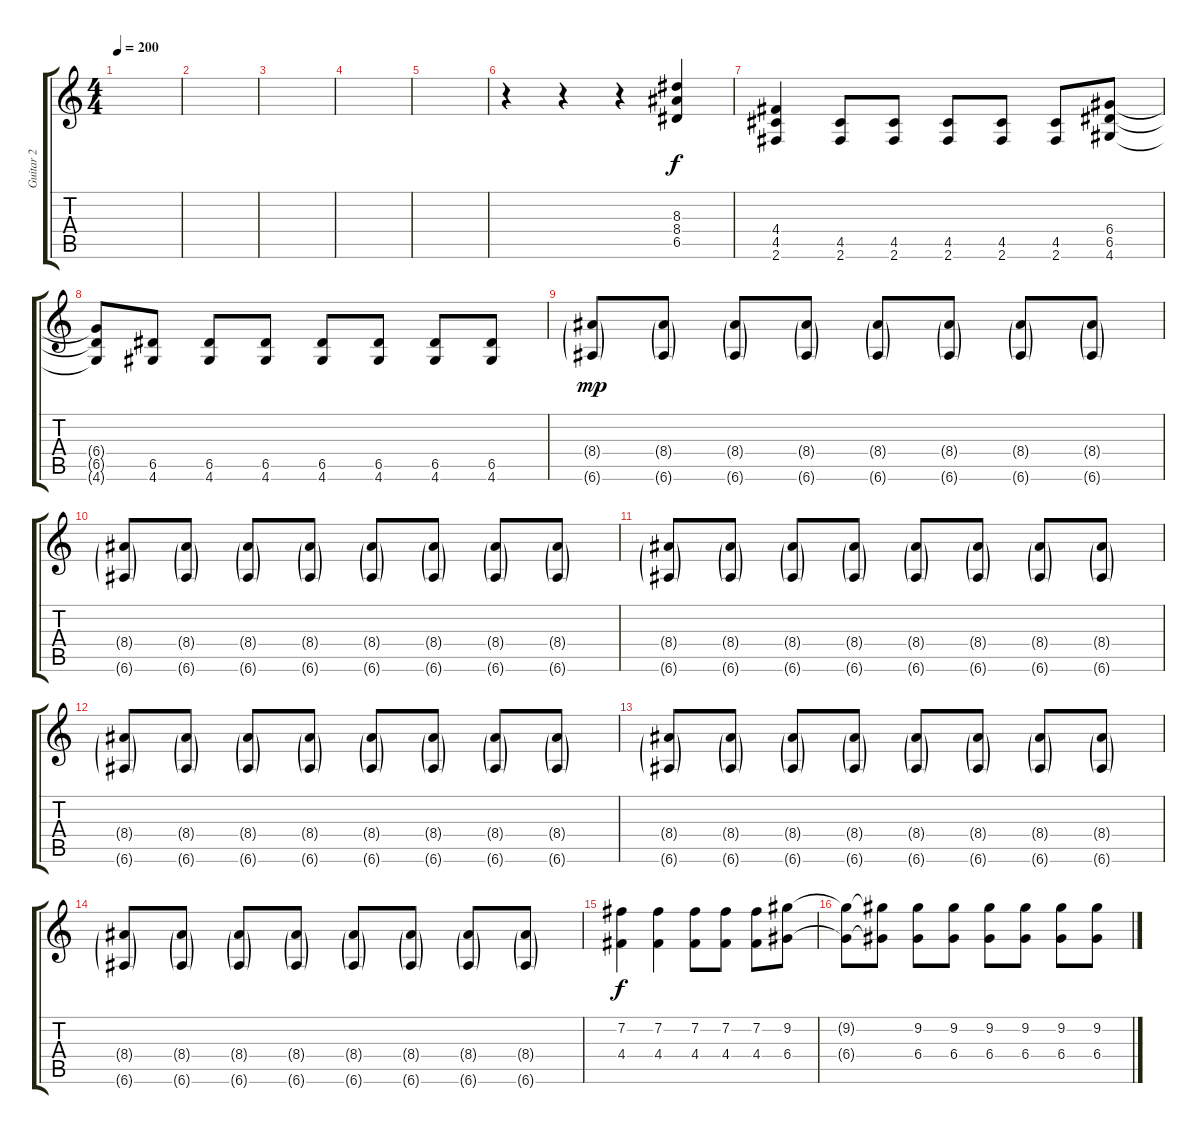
\track ("Guitar 2" "Guitar 2") {instrument overdrivenguitar}
\staff {score tabs}
\tuning (E4 B3 G3 D3 A2 E2) {hide}
\ts (4 4)
\tempo 200
\clef g2
\ks c
|
|
|
|
|
r.4 r.4 r.4 (8.3 8.4 6.5).4 |
(4.4 4.5 2.6).4 (4.5 2.6).8 (4.5 2.6).8 (4.5 2.6).8 (4.5 2.6).8 (4.5 2.6).8 (6.4 6.5 4.6).8 |
(6.4{t} 6.5{t} 4.6{t}).8 (6.5 4.6).8 (6.5 4.6).8 (6.5 4.6).8 (6.5 4.6).8 (6.5 4.6).8 (6.5 4.6).8 (6.5 4.6).8 |
(8.4{g} 6.6{g}).8{dy mp} (8.4{g} 6.6{g}).8 (8.4{g} 6.6{g}).8 (8.4{g} 6.6{g}).8 (8.4{g} 6.6{g}).8 (8.4{g} 6.6{g}).8 (8.4{g} 6.6{g}).8 (8.4{g} 6.6{g}).8 |
(8.4{g} 6.6{g}).8 (8.4{g} 6.6{g}).8 (8.4{g} 6.6{g}).8 (8.4{g} 6.6{g}).8 (8.4{g} 6.6{g}).8 (8.4{g} 6.6{g}).8 (8.4{g} 6.6{g}).8 (8.4{g} 6.6{g}).8 |
(8.4{g} 6.6{g}).8 (8.4{g} 6.6{g}).8 (8.4{g} 6.6{g}).8 (8.4{g} 6.6{g}).8 (8.4{g} 6.6{g}).8 (8.4{g} 6.6{g}).8 (8.4{g} 6.6{g}).8 (8.4{g} 6.6{g}).8 |
(8.4{g} 6.6{g}).8 (8.4{g} 6.6{g}).8 (8.4{g} 6.6{g}).8 (8.4{g} 6.6{g}).8 (8.4{g} 6.6{g}).8 (8.4{g} 6.6{g}).8 (8.4{g} 6.6{g}).8 (8.4{g} 6.6{g}).8 |
(8.4{g} 6.6{g}).8 (8.4{g} 6.6{g}).8 (8.4{g} 6.6{g}).8 (8.4{g} 6.6{g}).8 (8.4{g} 6.6{g}).8 (8.4{g} 6.6{g}).8 (8.4{g} 6.6{g}).8 (8.4{g} 6.6{g}).8 |
(8.4{g} 6.6{g}).8 (8.4{g} 6.6{g}).8 (8.4{g} 6.6{g}).8 (8.4{g} 6.6{g}).8 (8.4{g} 6.6{g}).8 (8.4{g} 6.6{g}).8 (8.4{g} 6.6{g}).8 (8.4{g} 6.6{g}).8 |
(7.2 4.4).4{dy f} (7.2 4.4).4 (7.2 4.4).8 (7.2 4.4).8 (7.2 4.4).8 (9.2 6.4).8 |
(9.2{t} 6.4{t}).8 (9.2{t} 6.4{t}).8 (9.2 6.4).8 (9.2 6.4).8 (9.2 6.4).8 (9.2 6.4).8 (9.2 6.4).8 (9.2 6.4).8
